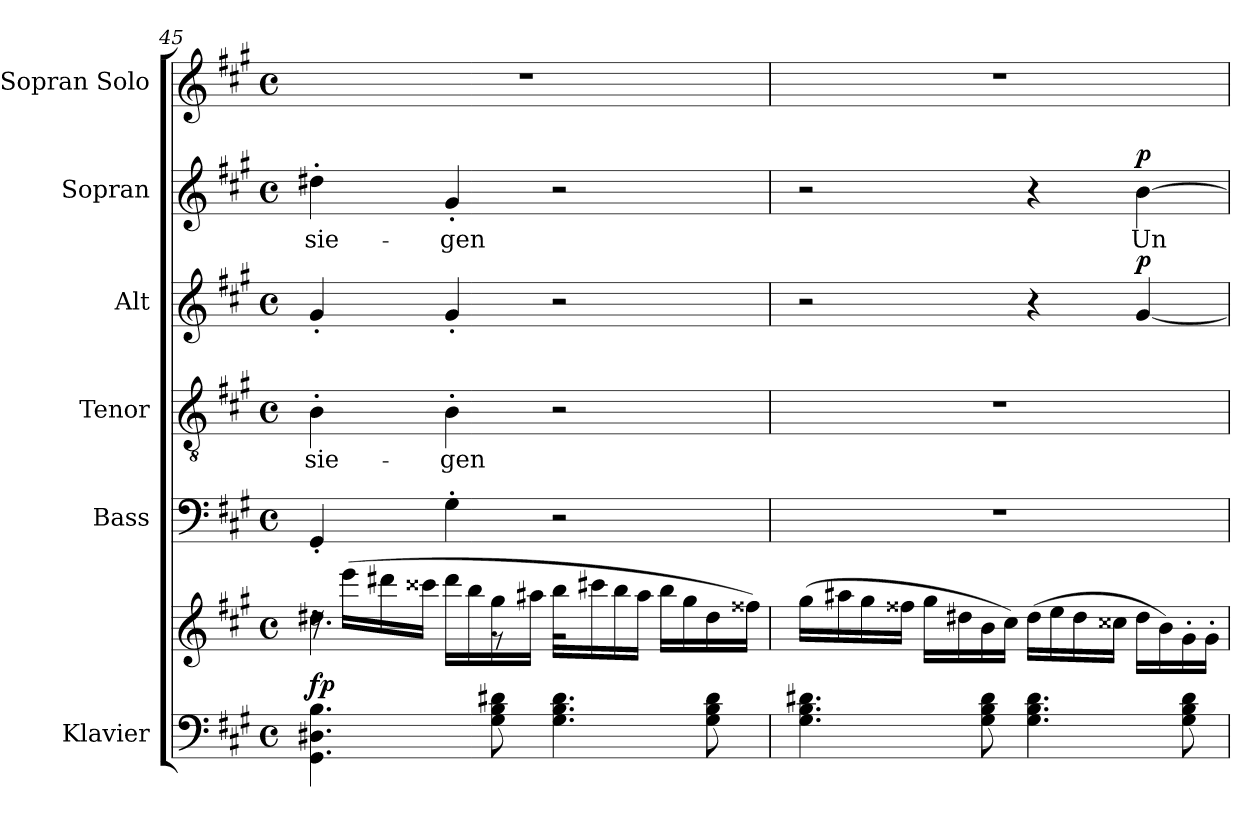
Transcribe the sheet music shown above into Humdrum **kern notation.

**kern	**kern	**dynam	**kern	**kern	**text	**kern	**dynam	**kern	**text	**dynam	**kern
*part6	*part6	*part6	*part5	*part4	*part4	*part3	*part3	*part2	*part2	*part2	*part1
*staff7	*staff6	*staff6/7	*staff5	*staff4	*staff4	*staff3	*staff3	*staff2	*staff2	*staff2	*staff1
*I"Klavier	*	*	*I"Bass	*I"Tenor	*	*I"Alt	*	*I"Sopran	*	*	*I"Sopran Solo
*	*	*	*I'B	*I'T	*	*I'A	*	*I'S	*	*	*
*clefF4	*clefG2	*	*clefF4	*clefGv2	*	*clefG2	*	*clefG2	*	*	*clefG2
*k[f#c#g#]	*k[f#c#g#]	*	*k[f#c#g#]	*k[f#c#g#]	*	*k[f#c#g#]	*	*k[f#c#g#]	*	*	*k[f#c#g#]
*M4/4	*M4/4	*	*M4/4	*M4/4	*	*M4/4	*	*M4/4	*	*	*M4/4
*met(c)	*met(c)	*	*met(c)	*met(c)	*	*met(c)	*	*met(c)	*	*	*met(c)
=45	=45	=45	=45	=45	=45	=45	=45	=45	=45	=45	=45
*	*^	*	*	*	*	*	*	*	*	*	*
!	!	!	!LO:DY:a=2	!	!	!LO:LY:b	!	!	!	!LO:LY:b	!	!
4.GG#\ 4.D#X\ 4.B\	16rdd	4.dd#X\	fp	4GG#'/	4B'\	-sie-	4g#'/	.	4dd#X'\	-sie-	.	1r
.	(>16eee\LL	.	.	.	.	.	.	.	.	.	.	.
.	16ddd#X\	.	.	.	.	.	.	.	.	.	.	.
.	16ccc##X\JJ	.	.	.	.	.	.	.	.	.	.	.
!	!	!	!	!	!	!LO:LY:b	!	!	!	!LO:LY:b	!	!
.	16ddd#\LL	.	.	4G#'\	4B'\	-gen	4g#'/	.	4g#'/	-gen	.	.
.	16bb\	.	.	.	.	.	.	.	.	.	.	.
8G#\ 8B\ 8d#X\	16gg#\	8rg	.	.	.	.	.	.	.	.	.	.
.	16aa#X\JJ	.	.	.	.	.	.	.	.	.	.	.
4.G#\ 4.B\ 4.d#\	16bb\LL	2rg	.	2r	2r	.	2r	.	2r	.	.	.
.	16ccc#X\	.	.	.	.	.	.	.	.	.	.	.
.	16bb\	.	.	.	.	.	.	.	.	.	.	.
.	16aa#\JJ	.	.	.	.	.	.	.	.	.	.	.
.	16bb\LL	.	.	.	.	.	.	.	.	.	.	.
.	16gg#\	.	.	.	.	.	.	.	.	.	.	.
8G#\ 8B\ 8d#\	16dd#\	.	.	.	.	.	.	.	.	.	.	.
.	16ff##X\JJ)	.	.	.	.	.	.	.	.	.	.	.
*	*v	*v	*	*	*	*	*	*	*	*	*	*
=46	=46	=46	=46	=46	=46	=46	=46	=46	=46	=46	=46
4.G#\ 4.B\ 4.d#X\	(16gg#\LL	.	1r	1r	.	2r	.	2r	.	.	1r
.	16aa#X\	.	.	.	.	.	.	.	.	.	.
.	16gg#\	.	.	.	.	.	.	.	.	.	.
.	16ff##X\JJ	.	.	.	.	.	.	.	.	.	.
.	16gg#\LL	.	.	.	.	.	.	.	.	.	.
.	16dd#X\	.	.	.	.	.	.	.	.	.	.
8G#\ 8B\ 8d#\	16b\	.	.	.	.	.	.	.	.	.	.
.	16cc#\JJ)	.	.	.	.	.	.	.	.	.	.
4.G#\ 4.B\ 4.d#\	(16dd#\LL	.	.	.	.	4r	.	4r	.	.	.
.	16ee\	.	.	.	.	.	.	.	.	.	.
.	16dd#\	.	.	.	.	.	.	.	.	.	.
.	16cc##X\JJ	.	.	.	.	.	.	.	.	.	.
!	!	!	!	!	!	!	!LO:DY:a	!	!LO:LY:b	!LO:DY:a	!
.	16dd#\LL	.	.	.	.	[4g#/	p	[4b\	Un-	p	.
.	16b\)	.	.	.	.	.	.	.	.	.	.
8G#\ 8B\ 8d#\	16g#'\	.	.	.	.	.	.	.	.	.	.
.	16g#'\JJ	.	.	.	.	.	.	.	.	.	.
=	=	=	=	=	=	=	=	=	=	=	=
*-	*-	*-	*-	*-	*-	*-	*-	*-	*-	*-	*-
